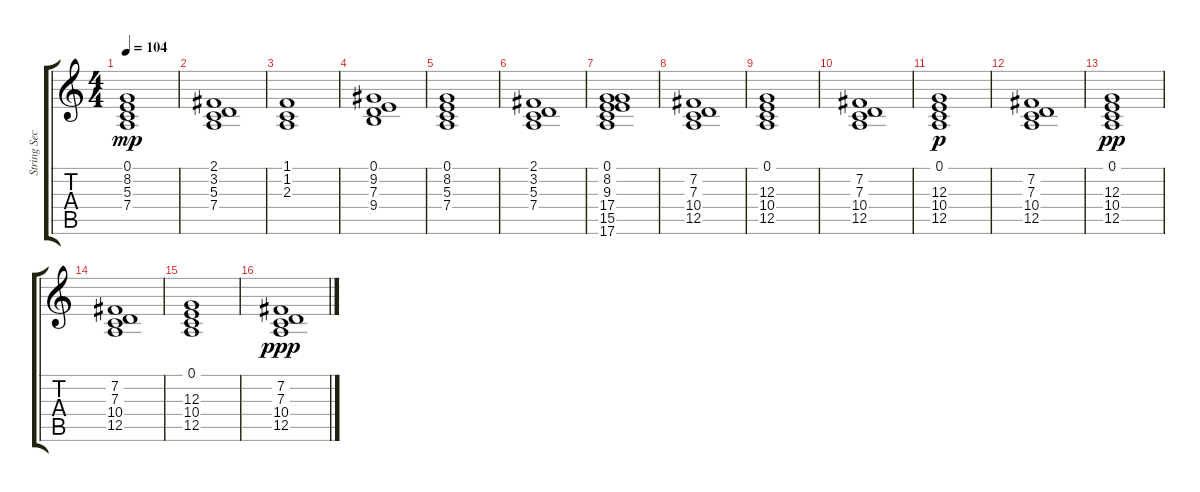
\track ("String Section" "String Sec") {instrument synthstrings1}
\staff {score tabs}
\tuning (E4 B3 G3 D3 A2 E2) {hide}
\ts (4 4)
\tempo 104
\clef g2
\ks c
(0.1 8.2 5.3 7.4).1{dy mp} |
(2.1 3.2 5.3 7.4).1 |
(1.1 1.2 2.3).1 |
(0.1 9.2 7.3 9.4).1 |
(0.1 8.2 5.3 7.4).1 |
(2.1 3.2 5.3 7.4).1 |
(0.1 8.2 9.3 17.4 15.5 17.6).1 |
(7.2 7.3 10.4 12.5).1 |
(0.1 12.3 10.4 12.5).1 |
(7.2 7.3 10.4 12.5).1 |
(0.1 12.3 10.4 12.5).1{dy p} |
(7.2 7.3 10.4 12.5).1 |
(0.1 12.3 10.4 12.5).1{dy pp} |
(7.2 7.3 10.4 12.5).1 |
(0.1 12.3 10.4 12.5).1 |
(7.2 7.3 10.4 12.5).1{dy ppp}
